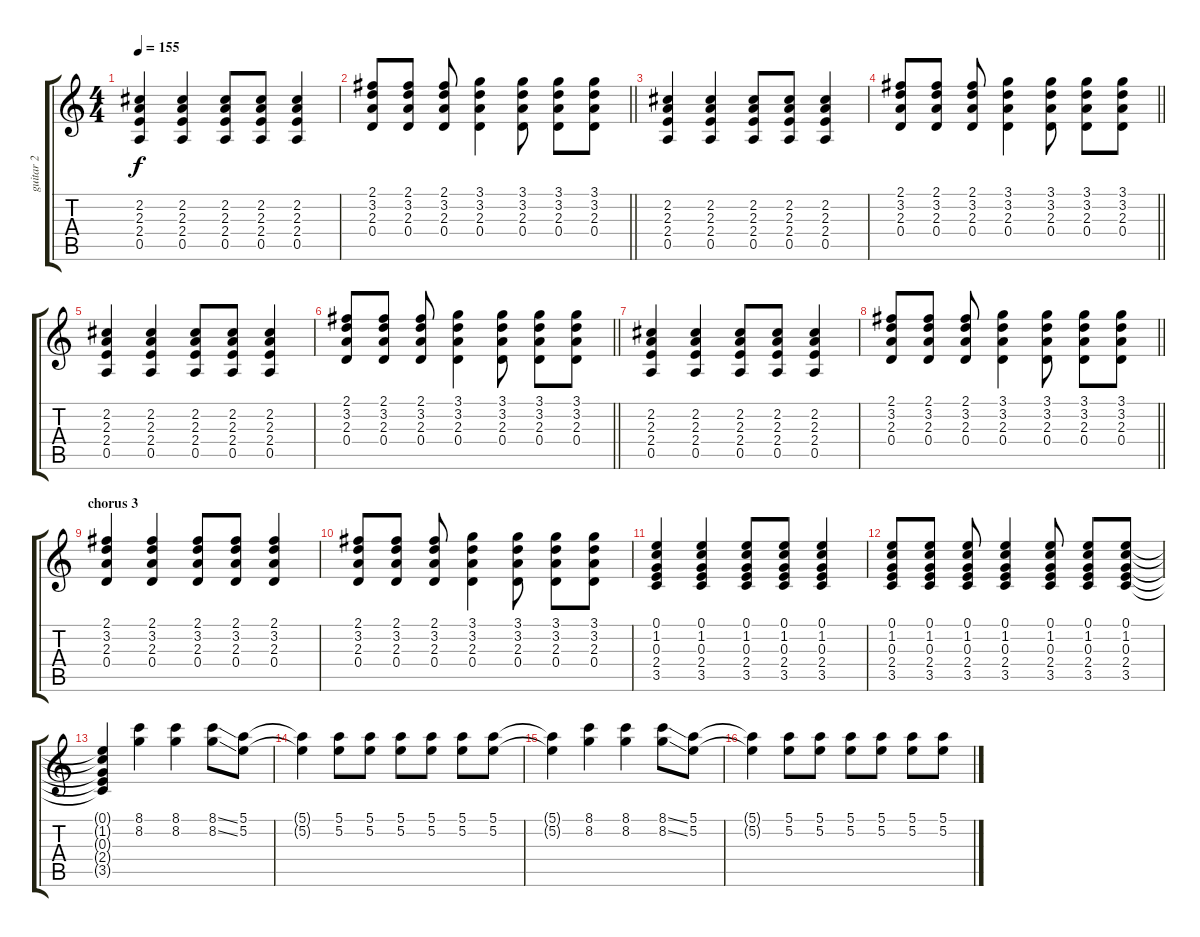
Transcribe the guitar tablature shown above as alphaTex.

\track ("guitar 2" "guitar 2") {instrument electricguitarjazz}
\staff {score tabs}
\tuning (E4 B3 G3 D3 A2 E2) {hide}
\ts (4 4)
\tempo 155
\clef g2
\ks c
(2.2 2.3 2.4 0.5).4{dy f} (2.2 2.3 2.4 0.5).4 (2.2 2.3 2.4 0.5).8 (2.2 2.3 2.4 0.5).8 (2.2 2.3 2.4 0.5).4 |
\barLineRight lightlight
(2.1 3.2 2.3 0.4).8 (2.1 3.2 2.3 0.4).8 (2.1 3.2 2.3 0.4).8 (3.1 3.2 2.3 0.4).4 (3.1 3.2 2.3 0.4).8 (3.1 3.2 2.3 0.4).8 (3.1 3.2 2.3 0.4).8 |
(2.2 2.3 2.4 0.5).4 (2.2 2.3 2.4 0.5).4 (2.2 2.3 2.4 0.5).8 (2.2 2.3 2.4 0.5).8 (2.2 2.3 2.4 0.5).4 |
\barLineRight lightlight
(2.1 3.2 2.3 0.4).8 (2.1 3.2 2.3 0.4).8 (2.1 3.2 2.3 0.4).8 (3.1 3.2 2.3 0.4).4 (3.1 3.2 2.3 0.4).8 (3.1 3.2 2.3 0.4).8 (3.1 3.2 2.3 0.4).8 |
(2.2 2.3 2.4 0.5).4 (2.2 2.3 2.4 0.5).4 (2.2 2.3 2.4 0.5).8 (2.2 2.3 2.4 0.5).8 (2.2 2.3 2.4 0.5).4 |
\barLineRight lightlight
(2.1 3.2 2.3 0.4).8 (2.1 3.2 2.3 0.4).8 (2.1 3.2 2.3 0.4).8 (3.1 3.2 2.3 0.4).4 (3.1 3.2 2.3 0.4).8 (3.1 3.2 2.3 0.4).8 (3.1 3.2 2.3 0.4).8 |
(2.2 2.3 2.4 0.5).4 (2.2 2.3 2.4 0.5).4 (2.2 2.3 2.4 0.5).8 (2.2 2.3 2.4 0.5).8 (2.2 2.3 2.4 0.5).4 |
\barLineRight lightlight
(2.1 3.2 2.3 0.4).8 (2.1 3.2 2.3 0.4).8 (2.1 3.2 2.3 0.4).8 (3.1 3.2 2.3 0.4).4 (3.1 3.2 2.3 0.4).8 (3.1 3.2 2.3 0.4).8 (3.1 3.2 2.3 0.4).8 |
\section ("" "chorus 3")
(2.1 3.2 2.3 0.4).4 (2.1 3.2 2.3 0.4).4 (2.1 3.2 2.3 0.4).8 (2.1 3.2 2.3 0.4).8 (2.1 3.2 2.3 0.4).4 |
(2.1 3.2 2.3 0.4).8 (2.1 3.2 2.3 0.4).8 (2.1 3.2 2.3 0.4).8 (3.1 3.2 2.3 0.4).4 (3.1 3.2 2.3 0.4).8 (3.1 3.2 2.3 0.4).8 (3.1 3.2 2.3 0.4).8 |
(0.1 1.2 0.3 2.4 3.5).4 (0.1 1.2 0.3 2.4 3.5).4 (0.1 1.2 0.3 2.4 3.5).8 (0.1 1.2 0.3 2.4 3.5).8 (0.1 1.2 0.3 2.4 3.5).4 |
(0.1 1.2 0.3 2.4 3.5).8 (0.1 1.2 0.3 2.4 3.5).8 (0.1 1.2 0.3 2.4 3.5).8 (0.1 1.2 0.3 2.4 3.5).4 (0.1 1.2 0.3 2.4 3.5).8 (0.1 1.2 0.3 2.4 3.5).8 (0.1 1.2 0.3 2.4 3.5).8 |
(0.1{t} 1.2{t} 0.3{t} 2.4{t} 3.5{t}).4 (8.1 8.2).4 (8.1 8.2).4 (8.1{ss} 8.2{ss}).8 (5.1 5.2).8 |
(5.1{t} 5.2{t}).4 (5.1 5.2).8 (5.1 5.2).8 (5.1 5.2).8 (5.1 5.2).8 (5.1 5.2).8 (5.1 5.2).8 |
(5.1{t} 5.2{t}).4 (8.1 8.2).4 (8.1 8.2).4 (8.1{ss} 8.2{ss}).8 (5.1 5.2).8 |
(5.1{t} 5.2{t}).4 (5.1 5.2).8 (5.1 5.2).8 (5.1 5.2).8 (5.1 5.2).8 (5.1 5.2).8 (5.1 5.2).8
